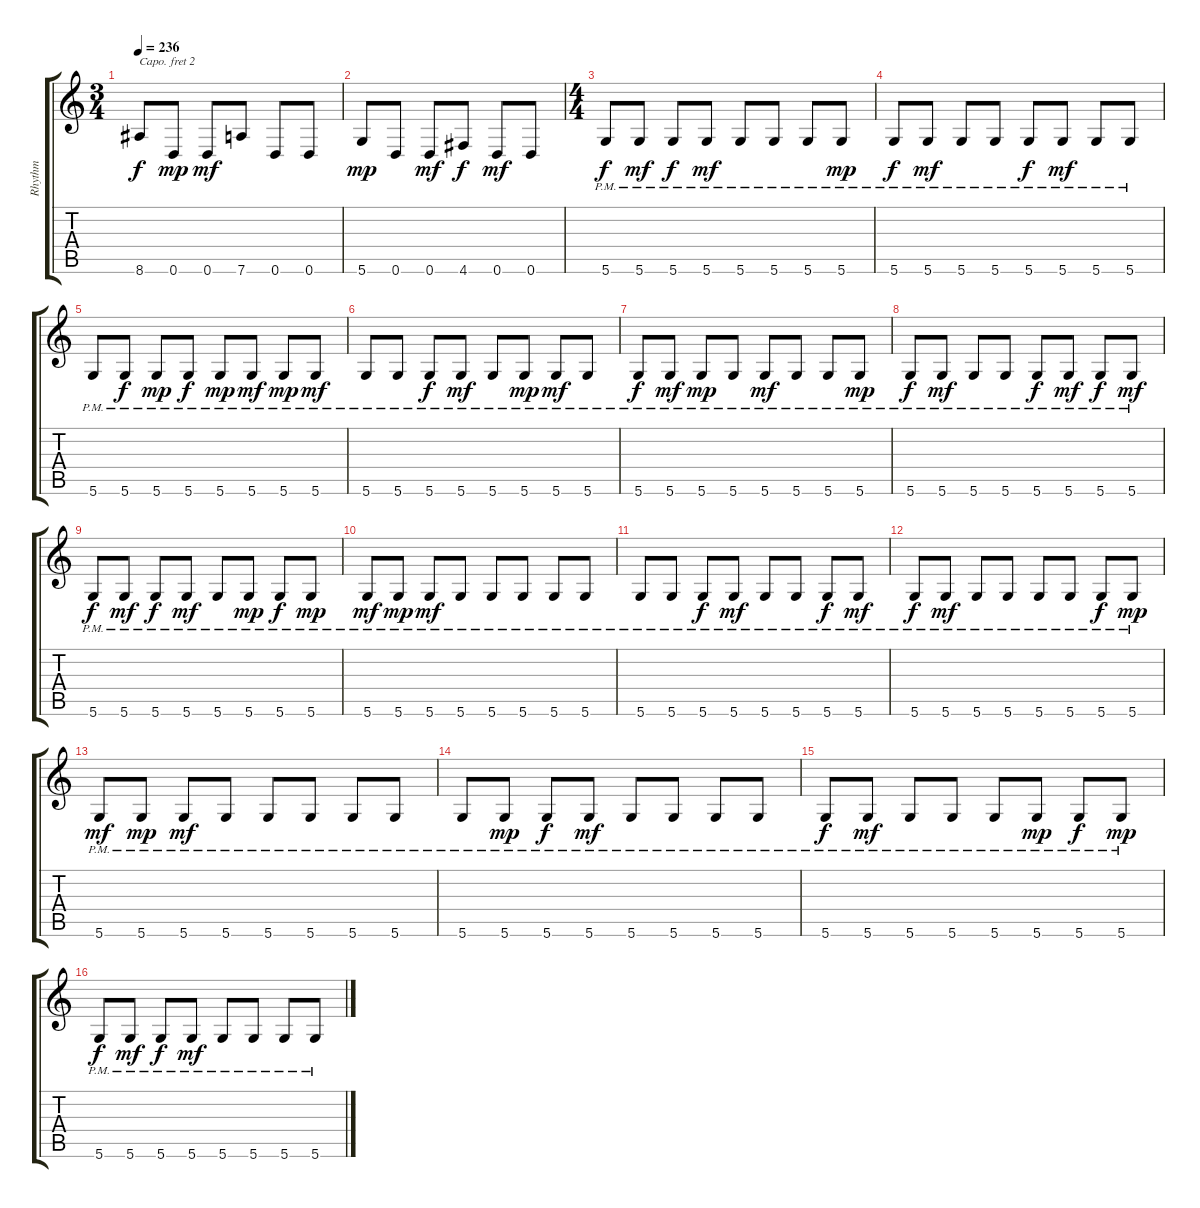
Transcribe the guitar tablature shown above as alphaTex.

\track ("Rhythm" "Rhythm") {instrument distortionguitar}
\staff {score tabs}
\capo 2
\tuning (D4 A3 F3 C3 G2 C2) {hide}
\ts (3 4)
\tempo 236
\clef g2
\ks c
8.6.8{dy f} 0.6.8{dy mp} 0.6.8{dy mf} 7.6.8 0.6.8 0.6.8 |
5.6.8{dy mp} 0.6.8 0.6.8{dy mf} 4.6.8{dy f} 0.6.8{dy mf} 0.6.8 |
\ts (4 4)
5.6{pm}.8{dy f} 5.6{pm}.8{dy mf} 5.6{pm}.8{dy f} 5.6{pm}.8{dy mf} 5.6{pm}.8 5.6{pm}.8 5.6{pm}.8 5.6{pm}.8{dy mp} |
5.6{pm}.8{dy f} 5.6{pm}.8{dy mf} 5.6{pm}.8 5.6{pm}.8 5.6{pm}.8{dy f} 5.6{pm}.8{dy mf} 5.6{pm}.8 5.6{pm}.8 |
5.6{pm}.8 5.6{pm}.8{dy f} 5.6{pm}.8{dy mp} 5.6{pm}.8{dy f} 5.6{pm}.8{dy mp} 5.6{pm}.8{dy mf} 5.6{pm}.8{dy mp} 5.6{pm}.8{dy mf} |
5.6{pm}.8 5.6{pm}.8 5.6{pm}.8{dy f} 5.6{pm}.8{dy mf} 5.6{pm}.8 5.6{pm}.8{dy mp} 5.6{pm}.8{dy mf} 5.6{pm}.8 |
5.6{pm}.8{dy f} 5.6{pm}.8{dy mf} 5.6{pm}.8{dy mp} 5.6{pm}.8 5.6{pm}.8{dy mf} 5.6{pm}.8 5.6{pm}.8 5.6{pm}.8{dy mp} |
5.6{pm}.8{dy f} 5.6{pm}.8{dy mf} 5.6{pm}.8 5.6{pm}.8 5.6{pm}.8{dy f} 5.6{pm}.8{dy mf} 5.6{pm}.8{dy f} 5.6{pm}.8{dy mf} |
5.6{pm}.8{dy f} 5.6{pm}.8{dy mf} 5.6{pm}.8{dy f} 5.6{pm}.8{dy mf} 5.6{pm}.8 5.6{pm}.8{dy mp} 5.6{pm}.8{dy f} 5.6{pm}.8{dy mp} |
5.6{pm}.8{dy mf} 5.6{pm}.8{dy mp} 5.6{pm}.8{dy mf} 5.6{pm}.8 5.6{pm}.8 5.6{pm}.8 5.6{pm}.8 5.6{pm}.8 |
5.6{pm}.8 5.6{pm}.8 5.6{pm}.8{dy f} 5.6{pm}.8{dy mf} 5.6{pm}.8 5.6{pm}.8 5.6{pm}.8{dy f} 5.6{pm}.8{dy mf} |
5.6{pm}.8{dy f} 5.6{pm}.8{dy mf} 5.6{pm}.8 5.6{pm}.8 5.6{pm}.8 5.6{pm}.8 5.6{pm}.8{dy f} 5.6{pm}.8{dy mp} |
5.6{pm}.8{dy mf} 5.6{pm}.8{dy mp} 5.6{pm}.8{dy mf} 5.6{pm}.8 5.6{pm}.8 5.6{pm}.8 5.6{pm}.8 5.6{pm}.8 |
5.6{pm}.8 5.6{pm}.8{dy mp} 5.6{pm}.8{dy f} 5.6{pm}.8{dy mf} 5.6{pm}.8 5.6{pm}.8 5.6{pm}.8 5.6{pm}.8 |
5.6{pm}.8{dy f} 5.6{pm}.8{dy mf} 5.6{pm}.8 5.6{pm}.8 5.6{pm}.8 5.6{pm}.8{dy mp} 5.6{pm}.8{dy f} 5.6{pm}.8{dy mp} |
5.6{pm}.8{dy f} 5.6{pm}.8{dy mf} 5.6{pm}.8{dy f} 5.6{pm}.8{dy mf} 5.6{pm}.8 5.6{pm}.8 5.6{pm}.8 5.6{pm}.8
